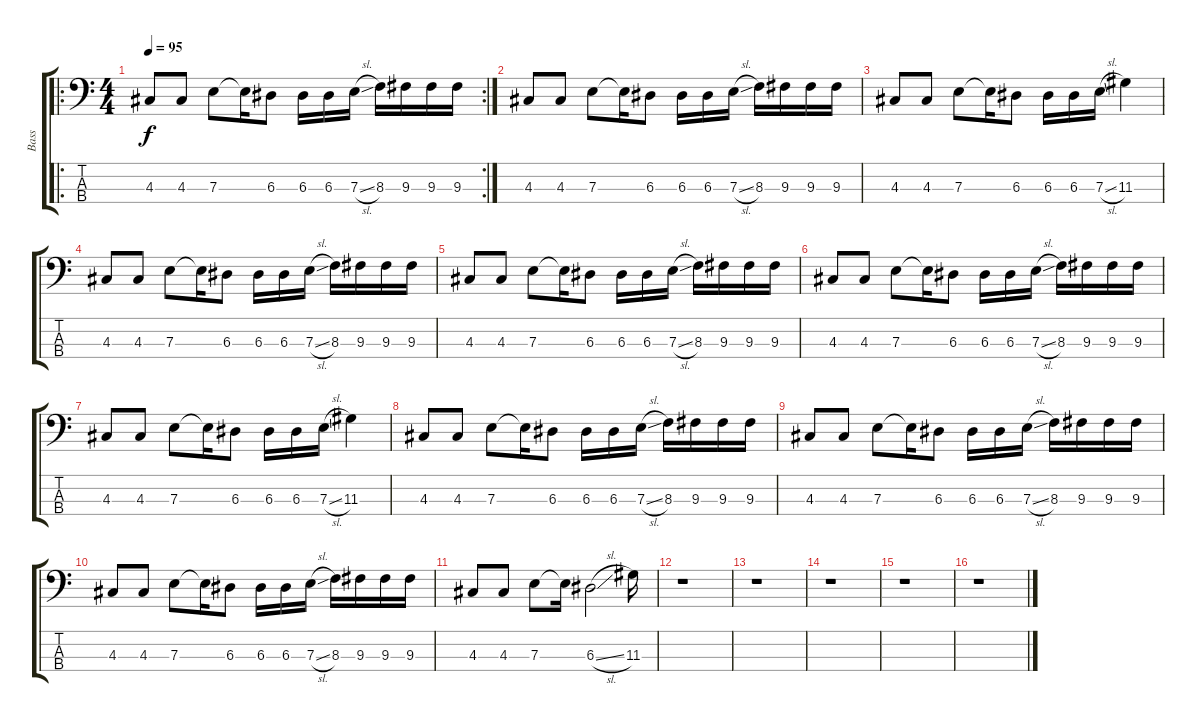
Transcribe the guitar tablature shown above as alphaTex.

\track ("Bass" "Bass") {instrument acousticbass}
\staff {score tabs}
\tuning (G2 D2 A1 E1) {hide}
\ro
\rc 2
\ts (4 4)
\tempo 95
\clef f4
\ks c
4.3.8{dy f instrument acousticbass} 4.3.8 7.3.8 7.3{t}.16 6.3.8 6.3.16 6.3.16 7.3{sl}.16 8.3.16 9.3.16 9.3.16 9.3.16 |
4.3.8 4.3.8 7.3.8 7.3{t}.16 6.3.8 6.3.16 6.3.16 7.3{sl}.16 8.3.16 9.3.16 9.3.16 9.3.16 |
4.3.8 4.3.8 7.3.8 7.3{t}.16 6.3.8 6.3.16 6.3.16 7.3{sl}.16 11.3.4 |
4.3.8 4.3.8 7.3.8 7.3{t}.16 6.3.8 6.3.16 6.3.16 7.3{sl}.16 8.3.16 9.3.16 9.3.16 9.3.16 |
4.3.8 4.3.8 7.3.8 7.3{t}.16 6.3.8 6.3.16 6.3.16 7.3{sl}.16 8.3.16 9.3.16 9.3.16 9.3.16 |
4.3.8 4.3.8 7.3.8 7.3{t}.16 6.3.8 6.3.16 6.3.16 7.3{sl}.16 8.3.16 9.3.16 9.3.16 9.3.16 |
4.3.8 4.3.8 7.3.8 7.3{t}.16 6.3.8 6.3.16 6.3.16 7.3{sl}.16 11.3.4 |
4.3.8 4.3.8 7.3.8 7.3{t}.16 6.3.8 6.3.16 6.3.16 7.3{sl}.16 8.3.16 9.3.16 9.3.16 9.3.16 |
4.3.8 4.3.8 7.3.8 7.3{t}.16 6.3.8 6.3.16 6.3.16 7.3{sl}.16 8.3.16 9.3.16 9.3.16 9.3.16 |
4.3.8 4.3.8 7.3.8 7.3{t}.16 6.3.8 6.3.16 6.3.16 7.3{sl}.16 8.3.16 9.3.16 9.3.16 9.3.16 |
4.3.8 4.3.8 7.3.8 7.3{t}.16 6.3{sl}.2 11.3.16 |
r.1 |
r.1 |
r.1 |
r.1 |
r.1
